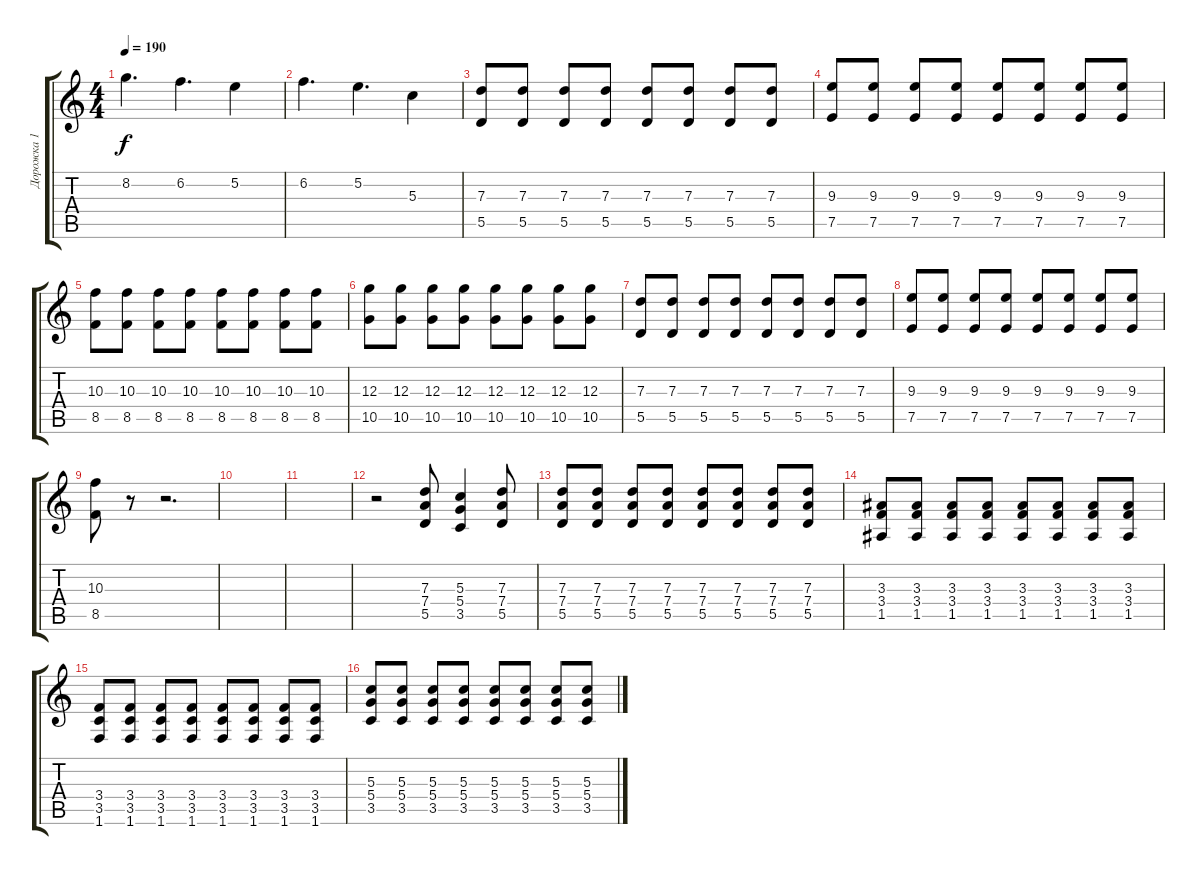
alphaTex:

\track ("Дорожка 1" "Дорожка 1") {instrument distortionguitar}
\staff {score tabs}
\tuning (E4 B3 G3 D3 A2 E2) {hide}
\ts (4 4)
\tempo 190
\clef g2
\ks c
8.2.4{d dy f} 6.2.4{d} 5.2.4 |
6.2.4{d} 5.2.4{d} 5.3.4 |
(7.3 5.5).8 (7.3 5.5).8 (7.3 5.5).8 (7.3 5.5).8 (7.3 5.5).8 (7.3 5.5).8 (7.3 5.5).8 (7.3 5.5).8 |
(9.3 7.5).8 (9.3 7.5).8 (9.3 7.5).8 (9.3 7.5).8 (9.3 7.5).8 (9.3 7.5).8 (9.3 7.5).8 (9.3 7.5).8 |
(10.3 8.5).8 (10.3 8.5).8 (10.3 8.5).8 (10.3 8.5).8 (10.3 8.5).8 (10.3 8.5).8 (10.3 8.5).8 (10.3 8.5).8 |
(12.3 10.5).8 (12.3 10.5).8 (12.3 10.5).8 (12.3 10.5).8 (12.3 10.5).8 (12.3 10.5).8 (12.3 10.5).8 (12.3 10.5).8 |
(7.3 5.5).8 (7.3 5.5).8 (7.3 5.5).8 (7.3 5.5).8 (7.3 5.5).8 (7.3 5.5).8 (7.3 5.5).8 (7.3 5.5).8 |
(9.3 7.5).8 (9.3 7.5).8 (9.3 7.5).8 (9.3 7.5).8 (9.3 7.5).8 (9.3 7.5).8 (9.3 7.5).8 (9.3 7.5).8 |
(10.3 8.5).8 r.8 r.2{d} |
|
|
r.2 (7.3 7.4 5.5).8 (5.3 5.4 3.5).4 (7.3 7.4 5.5).8 |
(7.3 7.4 5.5).8 (7.3 7.4 5.5).8 (7.3 7.4 5.5).8 (7.3 7.4 5.5).8 (7.3 7.4 5.5).8 (7.3 7.4 5.5).8 (7.3 7.4 5.5).8 (7.3 7.4 5.5).8 |
(3.3 3.4 1.5).8 (3.3 3.4 1.5).8 (3.3 3.4 1.5).8 (3.3 3.4 1.5).8 (3.3 3.4 1.5).8 (3.3 3.4 1.5).8 (3.3 3.4 1.5).8 (3.3 3.4 1.5).8 |
(3.4 3.5 1.6).8 (3.4 3.5 1.6).8 (3.4 3.5 1.6).8 (3.4 3.5 1.6).8 (3.4 3.5 1.6).8 (3.4 3.5 1.6).8 (3.4 3.5 1.6).8 (3.4 3.5 1.6).8 |
(5.3 5.4 3.5).8 (5.3 5.4 3.5).8 (5.3 5.4 3.5).8 (5.3 5.4 3.5).8 (5.3 5.4 3.5).8 (5.3 5.4 3.5).8 (5.3 5.4 3.5).8 (5.3 5.4 3.5).8
